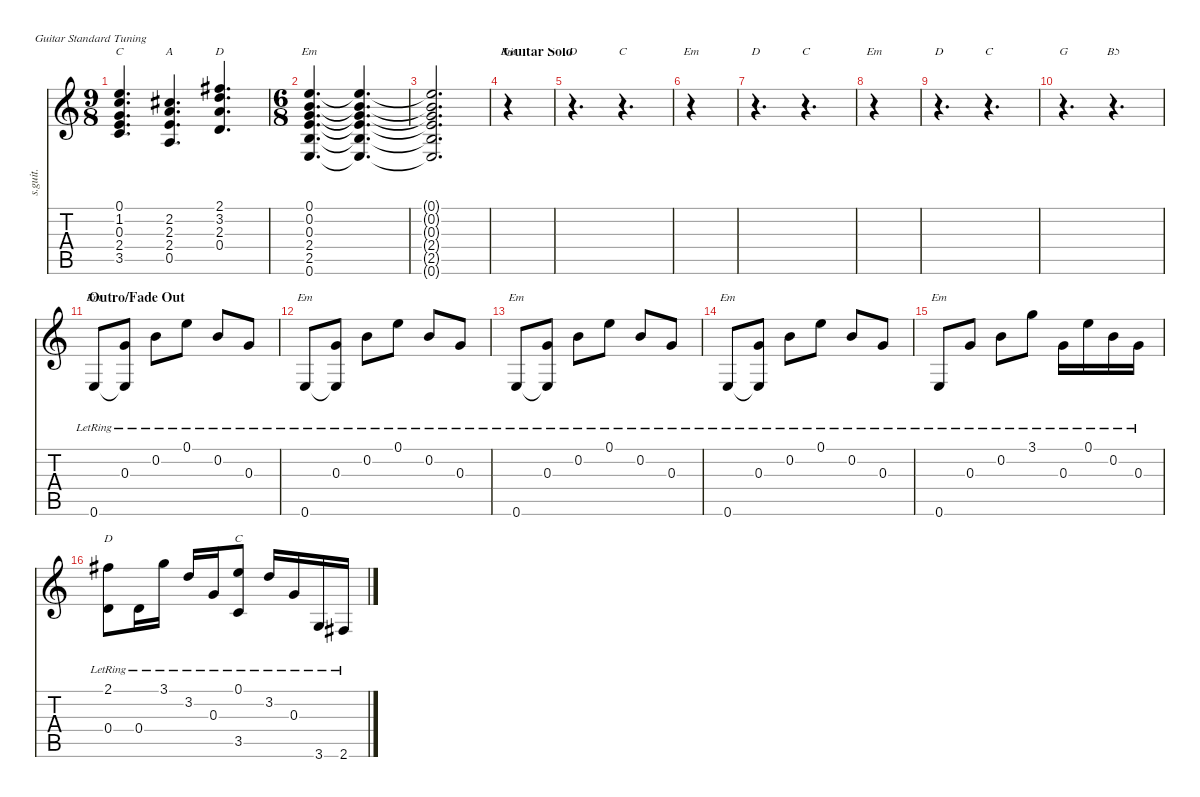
\defaultSystemsLayout 4
\hideDynamics
\bracketExtendMode nobrackets
\track ("James Hetfield - Clean I" "s.guit.") {instrument electricguitarclean}
\staff {score tabs}
\tuning (E4 B3 G3 D3 A2 E2)
\chord ("Em" 3 1 2 2 0 x) {showdiagram false}
\chord ("C" 3 1 2 2 0 x) {showdiagram false}
\chord ("D" 3 1 2 2 0 x) {showdiagram false}
\chord ("G" 3 1 2 2 0 x) {showdiagram false}
\chord ("A" 3 1 2 2 0 x) {showdiagram false}
\chord ("B5" 3 1 2 2 0 x) {showdiagram false}
\ts (9 8)
\beaming (8 2 2 2 2)
\tempo (71 hide)
\clef g2
\ks c
(0.1 1.2 0.3 2.4 3.5).4{d ch "C" lyrics (0 "") lyrics (1 "") lyrics (2 "") lyrics (3 "") lyrics (4 "") dy ff} (2.2{acc #} 2.3 2.4 0.5).4{d ch "A" lyrics (0 "") lyrics (1 "") lyrics (2 "") lyrics (3 "") lyrics (4 "")} (2.1{acc #} 3.2 2.3 0.4).4{d ch "D" lyrics (0 "") lyrics (1 "") lyrics (2 "") lyrics (3 "") lyrics (4 "")} |
\ts (6 8)
\beaming (8 2 2 2 2)
(0.1 0.2 0.3 2.4 2.5 0.6).4{d ch "Em" lyrics (0 "") lyrics (1 "") lyrics (2 "") lyrics (3 "") lyrics (4 "")} (0.1{t} 0.2{t} 0.3{t} 2.4{t} 2.5{t} 0.6{t}).4{d lyrics (0 "") lyrics (1 "") lyrics (2 "") lyrics (3 "") lyrics (4 "")} |
(0.1{t} 0.2{t} 0.3{t} 2.4{t} 2.5{t} 0.6{t}).2{d lyrics (0 "") lyrics (1 "") lyrics (2 "") lyrics (3 "") lyrics (4 "")} |
\section ("" "Guitar Solo")
r.4{ch "Em"} |
r.4{d ch "D"} r.4{d ch "C"} |
r.4{ch "Em"} |
r.4{d ch "D"} r.4{d ch "C"} |
r.4{ch "Em"} |
r.4{d ch "D"} r.4{d ch "C"} |
r.4{d ch "G"} r.4{d ch "B5"} |
\section ("" "Outro/Fade Out")
0.6{lr}.8{ch "Em" lyrics (0 "") lyrics (1 "") lyrics (2 "") lyrics (3 "") lyrics (4 "") dy f} (0.3{lr} 0.6{lr t}).8{lyrics (0 "") lyrics (1 "") lyrics (2 "") lyrics (3 "") lyrics (4 "")} 0.2{lr}.8{lyrics (0 "") lyrics (1 "") lyrics (2 "") lyrics (3 "") lyrics (4 "")} 0.1{lr}.8{lyrics (0 "") lyrics (1 "") lyrics (2 "") lyrics (3 "") lyrics (4 "")} 0.2{lr}.8{lyrics (0 "") lyrics (1 "") lyrics (2 "") lyrics (3 "") lyrics (4 "")} 0.3{lr}.8{lyrics (0 "") lyrics (1 "") lyrics (2 "") lyrics (3 "") lyrics (4 "")} |
0.6{lr}.8{ch "Em" lyrics (0 "") lyrics (1 "") lyrics (2 "") lyrics (3 "") lyrics (4 "")} (0.3{lr} 0.6{lr t}).8{lyrics (0 "") lyrics (1 "") lyrics (2 "") lyrics (3 "") lyrics (4 "")} 0.2{lr}.8{lyrics (0 "") lyrics (1 "") lyrics (2 "") lyrics (3 "") lyrics (4 "")} 0.1{lr}.8{lyrics (0 "") lyrics (1 "") lyrics (2 "") lyrics (3 "") lyrics (4 "")} 0.2{lr}.8{lyrics (0 "") lyrics (1 "") lyrics (2 "") lyrics (3 "") lyrics (4 "")} 0.3{lr}.8{lyrics (0 "") lyrics (1 "") lyrics (2 "") lyrics (3 "") lyrics (4 "")} |
0.6{lr}.8{ch "Em" lyrics (0 "") lyrics (1 "") lyrics (2 "") lyrics (3 "") lyrics (4 "")} (0.3{lr} 0.6{lr t}).8{lyrics (0 "") lyrics (1 "") lyrics (2 "") lyrics (3 "") lyrics (4 "")} 0.2{lr}.8{lyrics (0 "") lyrics (1 "") lyrics (2 "") lyrics (3 "") lyrics (4 "")} 0.1{lr}.8{lyrics (0 "") lyrics (1 "") lyrics (2 "") lyrics (3 "") lyrics (4 "")} 0.2{lr}.8{lyrics (0 "") lyrics (1 "") lyrics (2 "") lyrics (3 "") lyrics (4 "")} 0.3{lr}.8{lyrics (0 "") lyrics (1 "") lyrics (2 "") lyrics (3 "") lyrics (4 "")} |
0.6{lr}.8{ch "Em" lyrics (0 "") lyrics (1 "") lyrics (2 "") lyrics (3 "") lyrics (4 "")} (0.3{lr} 0.6{lr t}).8{lyrics (0 "") lyrics (1 "") lyrics (2 "") lyrics (3 "") lyrics (4 "")} 0.2{lr}.8{lyrics (0 "") lyrics (1 "") lyrics (2 "") lyrics (3 "") lyrics (4 "")} 0.1{lr}.8{lyrics (0 "") lyrics (1 "") lyrics (2 "") lyrics (3 "") lyrics (4 "")} 0.2{lr}.8{lyrics (0 "") lyrics (1 "") lyrics (2 "") lyrics (3 "") lyrics (4 "")} 0.3{lr}.8{lyrics (0 "") lyrics (1 "") lyrics (2 "") lyrics (3 "") lyrics (4 "")} |
0.6{lr}.8{ch "Em" lyrics (0 "") lyrics (1 "") lyrics (2 "") lyrics (3 "") lyrics (4 "")} 0.3{lr}.8{lyrics (0 "") lyrics (1 "") lyrics (2 "") lyrics (3 "") lyrics (4 "")} 0.2{lr}.8{lyrics (0 "") lyrics (1 "") lyrics (2 "") lyrics (3 "") lyrics (4 "")} 3.1{lr}.8{lyrics (0 "") lyrics (1 "") lyrics (2 "") lyrics (3 "") lyrics (4 "")} 0.3{lr}.16{lyrics (0 "") lyrics (1 "") lyrics (2 "") lyrics (3 "") lyrics (4 "")} 0.1{lr}.16{lyrics (0 "") lyrics (1 "") lyrics (2 "") lyrics (3 "") lyrics (4 "")} 0.2{lr}.16{lyrics (0 "") lyrics (1 "") lyrics (2 "") lyrics (3 "") lyrics (4 "")} 0.3{lr}.16{lyrics (0 "") lyrics (1 "") lyrics (2 "") lyrics (3 "") lyrics (4 "")} |
(2.1{lr acc #} 0.4{lr}).8{ch "D" lyrics (0 "") lyrics (1 "") lyrics (2 "") lyrics (3 "") lyrics (4 "")} 0.4{lr}.16{lyrics (0 "") lyrics (1 "") lyrics (2 "") lyrics (3 "") lyrics (4 "")} 3.1{lr}.16{lyrics (0 "") lyrics (1 "") lyrics (2 "") lyrics (3 "") lyrics (4 "")} 3.2{lr}.16{lyrics (0 "") lyrics (1 "") lyrics (2 "") lyrics (3 "") lyrics (4 "")} 0.3{lr}.16{lyrics (0 "") lyrics (1 "") lyrics (2 "") lyrics (3 "") lyrics (4 "")} (0.1{lr} 3.5{lr}).8{ch "C" lyrics (0 "") lyrics (1 "") lyrics (2 "") lyrics (3 "") lyrics (4 "")} 3.2{lr}.16{lyrics (0 "") lyrics (1 "") lyrics (2 "") lyrics (3 "") lyrics (4 "")} 0.3{lr}.16{lyrics (0 "") lyrics (1 "") lyrics (2 "") lyrics (3 "") lyrics (4 "")} 3.6{lr}.16{lyrics (0 "") lyrics (1 "") lyrics (2 "") lyrics (3 "") lyrics (4 "")} 2.6{lr acc #}.16{lyrics (0 "") lyrics (1 "") lyrics (2 "") lyrics (3 "") lyrics (4 "")}
